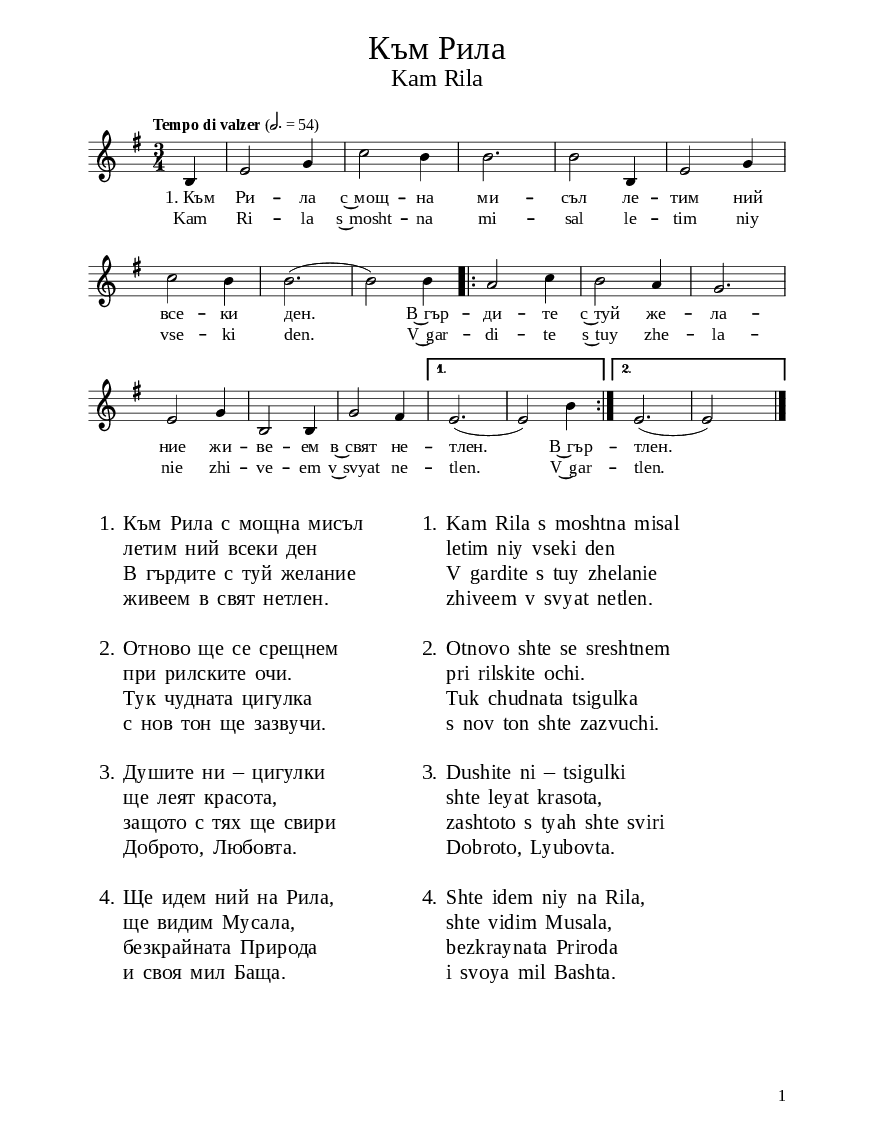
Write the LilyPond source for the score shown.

\version "2.22.1"

% include paper part and global functions
\include "include/globals.ily"

\bookpart {
  \include "include/bookpart-paper.ily"
  \score {
    \include "include/score-layout.ily"

    \new Voice \absolute  {
      \clef treble
      \key e \minor
      \time 3/4
      \tempoFunc "Tempo di valzer" 2. "54"
      \partial 4 b4 | e'2 g'4 | c''2 b'4 | b'2. | b'2 b4 | e'2 g'4 | \break
      c''2 b'4 | b'2. ( | b'2 ) b'4 |
      \repeat volta 2 {
        a'2 c''4 | b'2 a'4 | g'2. \break
        e'2 g'4 | b2 b4 | g'2 fis'4
      }
      \alternative {
        { e'2. ( | e'2 ) b'4 | }
        { e'2. ( | e'2 ) s4 \bar "|." }
      }
    }

    \addlyrics {
      "1. Към" Ри -- ла с~мощ -- на ми -- съл ле -- тим ний
      все -- ки ден. В~гър -- ди -- те с~туй же -- ла --
      ние жи -- ве -- ем в~свят не -- тлен. В~гър -- тлен.
    }

    \addlyrics {
      Kam Ri -- la s~mosht -- na mi -- sal le -- tim niy
      vse -- ki den. V~gar -- di -- te s~tuy zhe -- la --
      nie zhi -- ve -- em v~svyat ne -- tlen. V~gar -- tlen.
    }


    \header {
      title = \titleFunc "Към Рила" "Kam Rila"
    }

    \midi{}

  } % score

  \markup \fontsize #bgCoupletFontSize {
    \hspace #1
    \override #`(baseline-skip . ,bgCoupletBaselineSkip)
    \column {
      \line { 1. Към Рила с мощна мисъл }
      \line {   "   " летим ний всеки ден }
      \line {   "   " В гърдите с туй желание }
      \line {   "   " живеем в свят нетлен. }

      \line { " " }
      \line { 2. Отново ще се срещнем  }
      \line {   "   " при рилските очи. }
      \line {   "   " Тук чудната цигулка }
      \line {   "   " с нов тон ще зазвучи. }

      \line { " " }
      \line { 3. Душите ни  – цигулки }
      \line {   "   " ще леят красота, }
      \line {   "   " защото с тях ще свири  }
      \line {   "   " Доброто, Любовта. }

      \line { " " }
      \line { 4. Ще идем ний на Рила, }
      \line {   "   " ще видим Мусала, }
      \line {   "   " безкрайната Природа  }
      \line {   "   " и своя мил Баща. }
    }

    \hspace #5
    \override #`(baseline-skip . ,bgCoupletBaselineSkip)
    \column {
      \line { 1. Kam Rila s moshtna misal }
      \line {   "   " letim niy vseki den }
      \line {   "   " V gardite s tuy zhelanie }
      \line {   "   " zhiveem v svyat netlen. }

      \line { " " }
      \line { 2. Otnovo shte se sreshtnem  }
      \line {   "   " pri rilskite ochi. }
      \line {   "   " Tuk chudnata tsigulka }
      \line {   "   " s nov ton shte zazvuchi. }

      \line { " " }
      \line { 3. Dushite ni  – tsigulki }
      \line {   "   " shte leyat krasota, }
      \line {   "   " zashtoto s tyah shte sviri  }
      \line {   "   " Dobroto, Lyubovta. }

      \line { " " }
      \line { 4. Shte idem niy na Rila, }
      \line {   "   " shte vidim Musala, }
      \line {   "   " bezkraynata Priroda  }
      \line {   "   " i svoya mil Bashta. }
    } %column
  } % markup

  \pageBreak

  % include foreign translation(s) of the song
  \version "2.22.1"

\markup \fill-line { \fontsize #deTitleFontSize "Ins Rila fliegen wir" }
\markup \null
\markup \null
\markup \fontsize #deCoupletFontSize {
  \hspace #15
  \override #`(baseline-skip . ,deCoupletBaselineSkip)

  \column {
    \line { " " } 
     
      \line { 1. Ins Rila fliegen wir  }
      \line {   "   " mit machtvollem Gedanken jeden Tag.  }  
      \line {   "   " Mit diesem Wunsch in der Brust }
      \line {   "   " leben wir in einer ewigen Welt. } 
      
      \line { " " }
      \line { 2. Wieder werden wir uns  }
      \line {   "   " bei den Rila-Augen treffen. }  
      \line {   "   " Hier wird die wunderbare Violine }
      \line {   "   " in neuem Klang erklingen. } 
           \line { " " }
      \line { 3. Unsere Seelen – Geigen  }
      \line {   "   " werden Schönheit gießen, }  
      \line {   "   " denn mit ihnen wird   }
      \line {   "   " das Gute, die Liebe spielen. } 
      
      \line { " " }
      \line { 4. Wir werden nach Rila gehen, }
      \line {   "   " wir werden Musala sehen, }  
      \line {   "   " die unendliche Natur  }
      \line {   "   " und unseren lieben Vater. } 
     
     
    }
     
      }
       


} % bookpart
